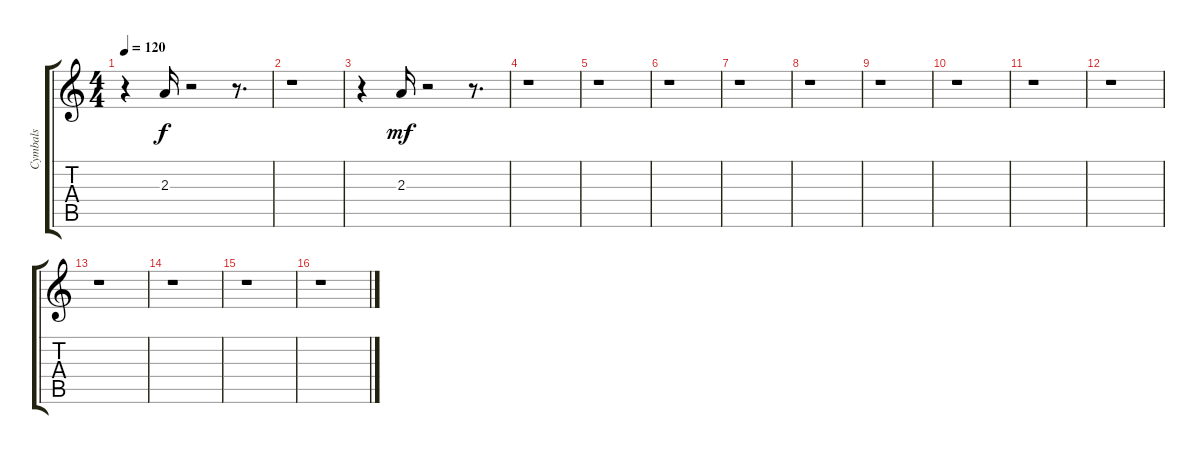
\track ("Cymbals" "Cymbals") {instrument acousticguitarnylon}
\staff {score tabs}
\tuning (E4 B3 G3 D3 A2 E2) {hide}
\ts (4 4)
\tempo 120
\clef g2
\ks c
r.4{dy f instrument acousticguitarnylon} 2.3.16 r.2 r.8{d} |
r.1 |
r.4 2.3.16{dy mf} r.2 r.8{d} |
r.1 |
r.1 |
r.1 |
r.1 |
r.1 |
r.1 |
r.1 |
r.1 |
r.1 |
r.1 |
r.1 |
r.1 |
r.1
